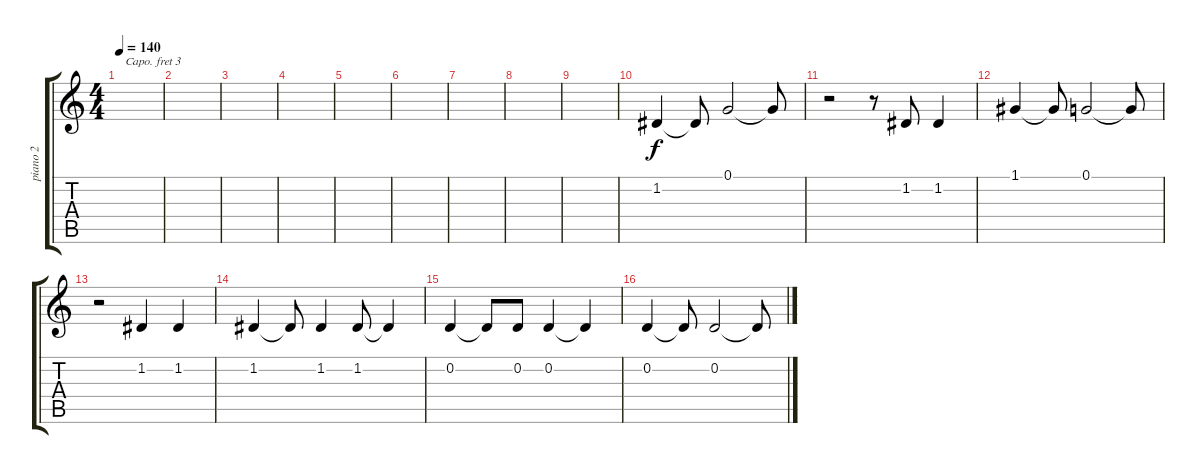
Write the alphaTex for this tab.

\track ("piano 2" "piano 2") {instrument acousticgrandpiano}
\staff {score tabs}
\capo 3
\tuning (E4 B3 G3 D3 A2 E2) {hide}
\ts (4 4)
\tempo 140
\clef g2
\ks c
|
|
|
|
|
|
|
|
|
1.2.4 1.2{t}.8 0.1.2 0.1{t}.8 |
r.2 r.8 1.2.8 1.2.4 |
1.1.4 1.1{t}.8 0.1.2 0.1{t}.8 |
r.2 1.2.4 1.2.4 |
1.2.4 1.2{t}.8 1.2.4 1.2.8 1.2{t}.4 |
0.2.4 0.2{t}.8 0.2.8 0.2.4 0.2{t}.4 |
0.2.4 0.2{t}.8 0.2.2 0.2{t}.8
